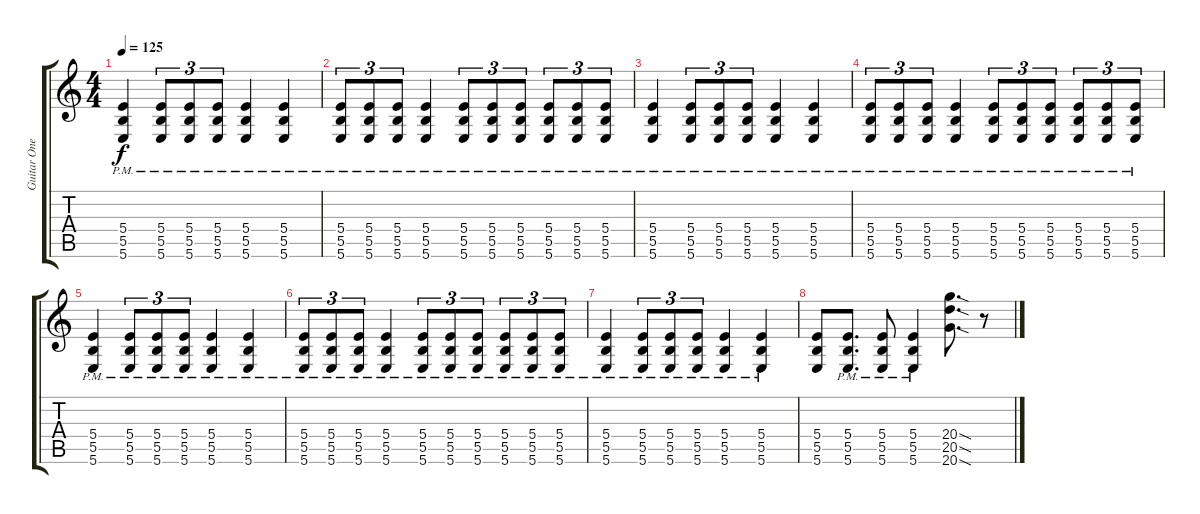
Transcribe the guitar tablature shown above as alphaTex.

\track ("Guitar One" "Guitar One") {instrument distortionguitar}
\staff {score tabs}
\tuning (Db4 Ab3 E3 B2 Gb2 B1) {hide}
\ts (4 4)
\tempo 125
\clef g2
\ks c
(5.4{pm} 5.5{pm} 5.6{pm}).4{dy f} (5.4{pm} 5.5{pm} 5.6{pm}).8{tu (3 2)} (5.4{pm} 5.5{pm} 5.6{pm}).8{tu (3 2)} (5.4{pm} 5.5{pm} 5.6{pm}).8{tu (3 2)} (5.4{pm} 5.5{pm} 5.6{pm}).4 (5.4{pm} 5.5{pm} 5.6{pm}).4 |
(5.4{pm} 5.5{pm} 5.6{pm}).8{tu (3 2)} (5.4{pm} 5.5{pm} 5.6{pm}).8{tu (3 2)} (5.4{pm} 5.5{pm} 5.6{pm}).8{tu (3 2)} (5.4{pm} 5.5{pm} 5.6{pm}).4 (5.4{pm} 5.5{pm} 5.6{pm}).8{tu (3 2)} (5.4{pm} 5.5{pm} 5.6{pm}).8{tu (3 2)} (5.4{pm} 5.5{pm} 5.6{pm}).8{tu (3 2)} (5.4{pm} 5.5{pm} 5.6{pm}).8{tu (3 2)} (5.4{pm} 5.5{pm} 5.6{pm}).8{tu (3 2)} (5.4{pm} 5.5{pm} 5.6{pm}).8{tu (3 2)} |
(5.4{pm} 5.5{pm} 5.6{pm}).4 (5.4{pm} 5.5{pm} 5.6{pm}).8{tu (3 2)} (5.4{pm} 5.5{pm} 5.6{pm}).8{tu (3 2)} (5.4{pm} 5.5{pm} 5.6{pm}).8{tu (3 2)} (5.4{pm} 5.5{pm} 5.6{pm}).4 (5.4{pm} 5.5{pm} 5.6{pm}).4 |
(5.4{pm} 5.5{pm} 5.6{pm}).8{tu (3 2)} (5.4{pm} 5.5{pm} 5.6{pm}).8{tu (3 2)} (5.4{pm} 5.5{pm} 5.6{pm}).8{tu (3 2)} (5.4{pm} 5.5{pm} 5.6{pm}).4 (5.4{pm} 5.5{pm} 5.6{pm}).8{tu (3 2)} (5.4{pm} 5.5{pm} 5.6{pm}).8{tu (3 2)} (5.4{pm} 5.5{pm} 5.6{pm}).8{tu (3 2)} (5.4{pm} 5.5{pm} 5.6{pm}).8{tu (3 2)} (5.4{pm} 5.5{pm} 5.6{pm}).8{tu (3 2)} (5.4{pm} 5.5{pm} 5.6{pm}).8{tu (3 2)} |
(5.4{pm} 5.5{pm} 5.6{pm}).4 (5.4{pm} 5.5{pm} 5.6{pm}).8{tu (3 2)} (5.4{pm} 5.5{pm} 5.6{pm}).8{tu (3 2)} (5.4{pm} 5.5{pm} 5.6{pm}).8{tu (3 2)} (5.4{pm} 5.5{pm} 5.6{pm}).4 (5.4{pm} 5.5{pm} 5.6{pm}).4 |
(5.4{pm} 5.5{pm} 5.6{pm}).8{tu (3 2)} (5.4{pm} 5.5{pm} 5.6{pm}).8{tu (3 2)} (5.4{pm} 5.5{pm} 5.6{pm}).8{tu (3 2)} (5.4{pm} 5.5{pm} 5.6{pm}).4 (5.4{pm} 5.5{pm} 5.6{pm}).8{tu (3 2)} (5.4{pm} 5.5{pm} 5.6{pm}).8{tu (3 2)} (5.4{pm} 5.5{pm} 5.6{pm}).8{tu (3 2)} (5.4{pm} 5.5{pm} 5.6{pm}).8{tu (3 2)} (5.4{pm} 5.5{pm} 5.6{pm}).8{tu (3 2)} (5.4{pm} 5.5{pm} 5.6{pm}).8{tu (3 2)} |
(5.4{pm} 5.5{pm} 5.6{pm}).4 (5.4{pm} 5.5{pm} 5.6{pm}).8{tu (3 2)} (5.4{pm} 5.5{pm} 5.6{pm}).8{tu (3 2)} (5.4{pm} 5.5{pm} 5.6{pm}).8{tu (3 2)} (5.4{pm} 5.5{pm} 5.6{pm}).4 (5.4{pm} 5.5{pm} 5.6{pm}).4 |
(5.4 5.5 5.6).8 (5.4{pm} 5.5{pm} 5.6{pm}).8{d} (5.4{pm} 5.5{pm} 5.6{pm}).8 (5.4{pm} 5.5{pm} 5.6{pm}).4 (20.4{sod} 20.5{sod} 20.6{sod}).8{d} r.8
